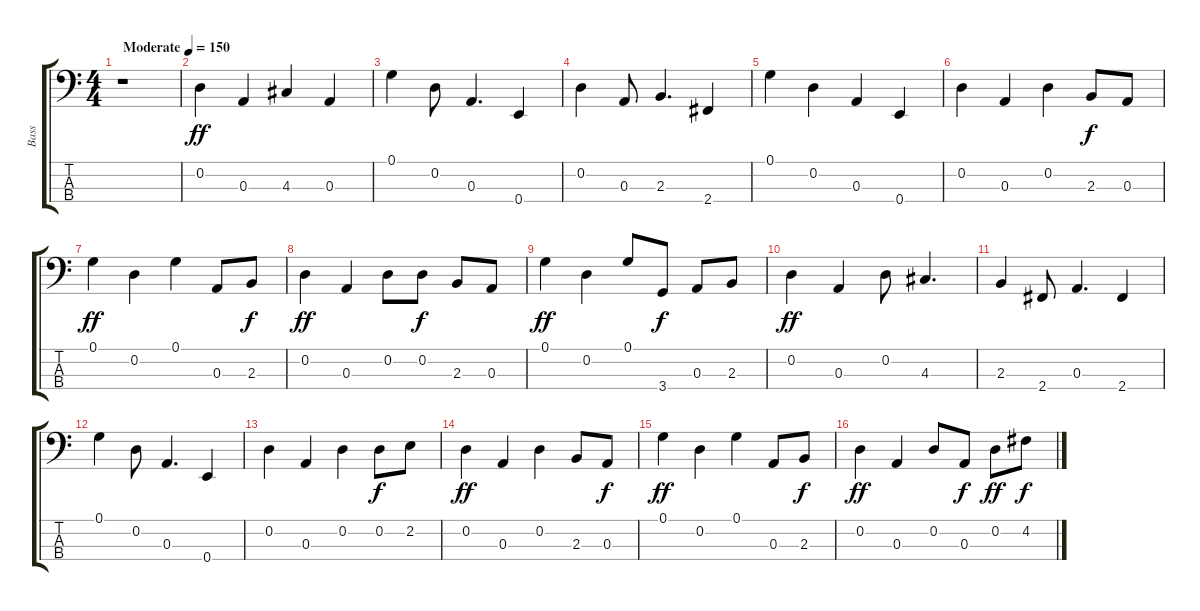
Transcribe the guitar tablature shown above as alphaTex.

\track ("Bass" "Bass") {instrument fretlessbass}
\staff {score tabs}
\tuning (G2 D2 A1 E1) {hide}
\ts (4 4)
\tempo (150 "Moderate")
\clef f4
\ks c
r.1{dy ff instrument fretlessbass} |
0.2.4 0.3.4 4.3.4 0.3.4 |
0.1.4 0.2.8 0.3.4{d} 0.4.4 |
0.2.4 0.3.8 2.3.4{d} 2.4.4 |
0.1.4 0.2.4 0.3.4 0.4.4 |
0.2.4 0.3.4 0.2.4 2.3.8{dy f} 0.3.8 |
0.1.4{dy ff} 0.2.4 0.1.4 0.3.8 2.3.8{dy f} |
0.2.4{dy ff} 0.3.4 0.2.8 0.2.8{dy f} 2.3.8 0.3.8 |
0.1.4{dy ff} 0.2.4 0.1.8 3.4.8{dy f} 0.3.8 2.3.8 |
0.2.4{dy ff} 0.3.4 0.2.8 4.3.4{d} |
2.3.4 2.4.8 0.3.4{d} 2.4.4 |
0.1.4 0.2.8 0.3.4{d} 0.4.4 |
0.2.4 0.3.4 0.2.4 0.2.8{dy f} 2.2.8 |
0.2.4{dy ff} 0.3.4 0.2.4 2.3.8 0.3.8{dy f} |
0.1.4{dy ff} 0.2.4 0.1.4 0.3.8 2.3.8{dy f} |
0.2.4{dy ff} 0.3.4 0.2.8 0.3.8{dy f} 0.2.8{dy ff} 4.2.8{dy f}
